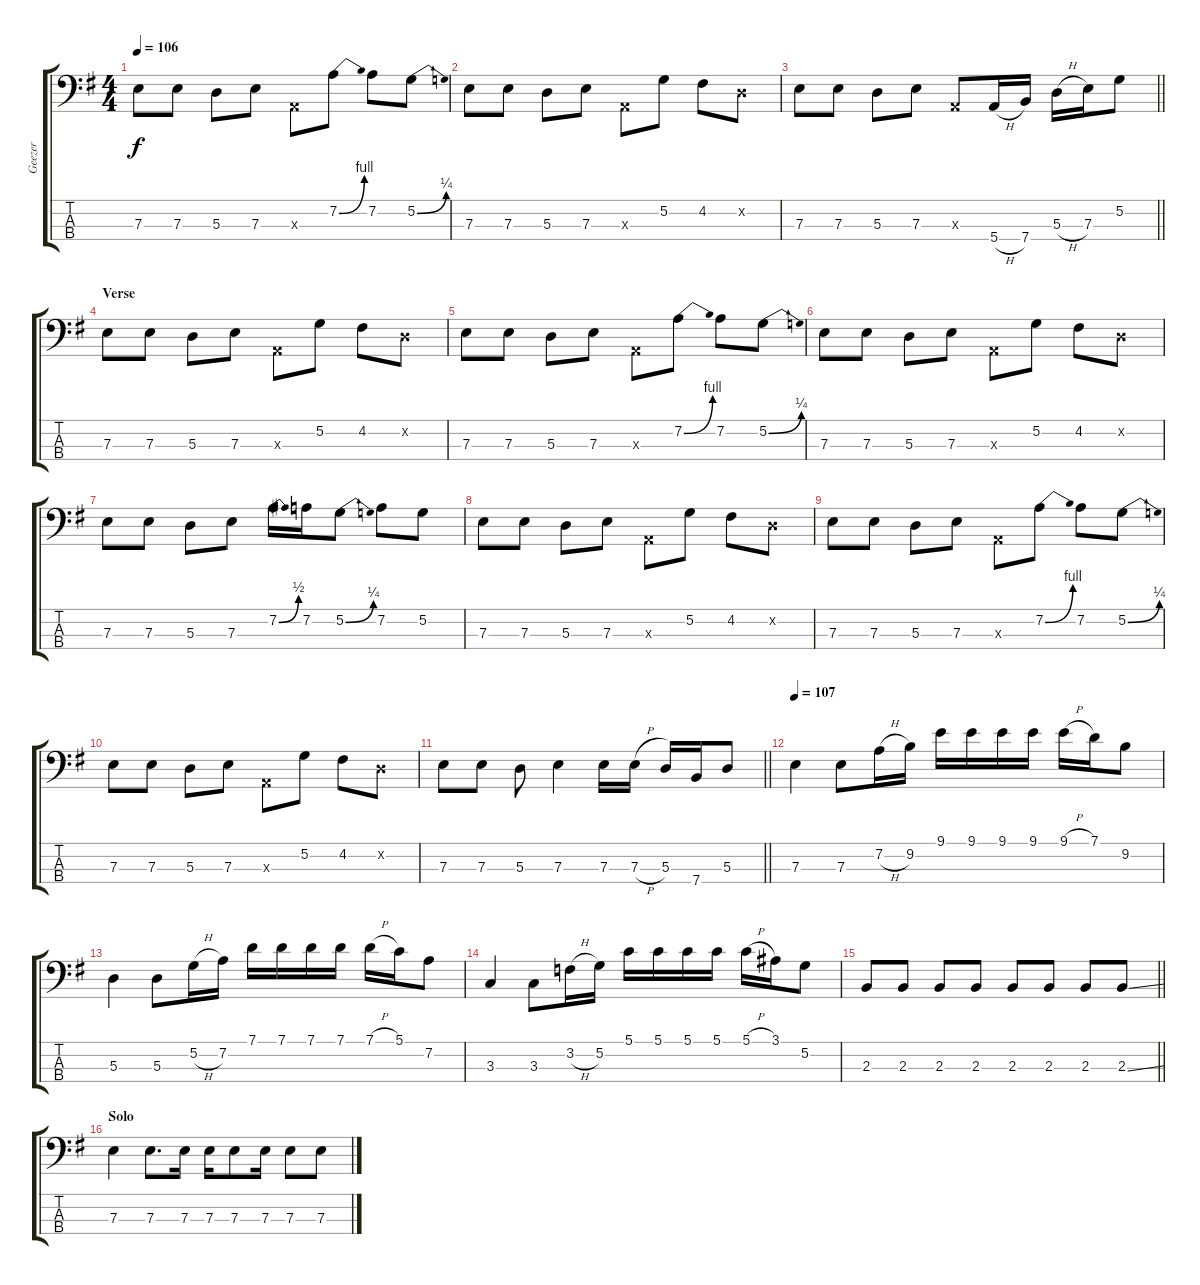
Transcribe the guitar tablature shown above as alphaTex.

\track ("Geezer" "Geezer") {instrument electricbassfinger}
\staff {score tabs}
\tuning (G2 D2 A1 E1) {hide}
\ts (4 4)
\tempo 106
\clef f4
\ks eminor
7.3.8{dy f} 7.3.8 5.3.8 7.3.8 0.3{x}.8 7.2{be (bend 0 0 60 4)}.8 7.2.8 5.2{be (bend 0 0 60 1)}.8 |
7.3.8 7.3.8 5.3.8 7.3.8 0.3{x}.8 5.2.8 4.2.8 0.2{x}.8 |
\barLineRight lightlight
7.3.8 7.3.8 5.3.8 7.3.8 0.3{x}.8 5.4{h}.16 7.4.16 5.3{h}.16 7.3.16 5.2.8 |
\section ("" "Verse")
7.3.8 7.3.8 5.3.8 7.3.8 0.3{x}.8 5.2.8 4.2.8 0.2{x}.8 |
7.3.8 7.3.8 5.3.8 7.3.8 0.3{x}.8 7.2{be (bend 0 0 60 4)}.8 7.2.8 5.2{be (bend 0 0 60 1)}.8 |
7.3.8 7.3.8 5.3.8 7.3.8 0.3{x}.8 5.2.8 4.2.8 0.2{x}.8 |
7.3.8 7.3.8 5.3.8 7.3.8 7.2{be (bend 0 0 60 2)}.16 7.2.16 5.2{be (bend 0 0 60 1)}.8 7.2.8 5.2.8 |
7.3.8 7.3.8 5.3.8 7.3.8 0.3{x}.8 5.2.8 4.2.8 0.2{x}.8 |
7.3.8 7.3.8 5.3.8 7.3.8 0.3{x}.8 7.2{be (bend 0 0 60 4)}.8 7.2.8 5.2{be (bend 0 0 60 1)}.8 |
7.3.8 7.3.8 5.3.8 7.3.8 0.3{x}.8 5.2.8 4.2.8 0.2{x}.8 |
\barLineRight lightlight
7.3.8 7.3.8 5.3.8 7.3.4 7.3.16 7.3{h}.16 5.3.16 7.4.16 5.3.8 |
\section ("" "")
\tempo 107
7.3.4 7.3.8 7.2{h}.16 9.2.16 9.1.16 9.1.16 9.1.16 9.1.16 9.1{h}.16 7.1.16 9.2.8 |
5.3.4 5.3.8 5.2{h}.16 7.2.16 7.1.16 7.1.16 7.1.16 7.1.16 7.1{h}.16 5.1.16 7.2.8 |
3.3.4 3.3.8 3.2{h}.16 5.2.16 5.1.16 5.1.16 5.1.16 5.1.16 5.1{h}.16 3.1.16 5.2.8 |
\barLineRight lightlight
2.3.8 2.3.8 2.3.8 2.3.8 2.3.8 2.3.8 2.3.8 2.3{ss}.8 |
\section ("" "Solo")
7.3.4 7.3.8{d} 7.3.16 7.3.16 7.3.8 7.3.16 7.3.8 7.3.8
